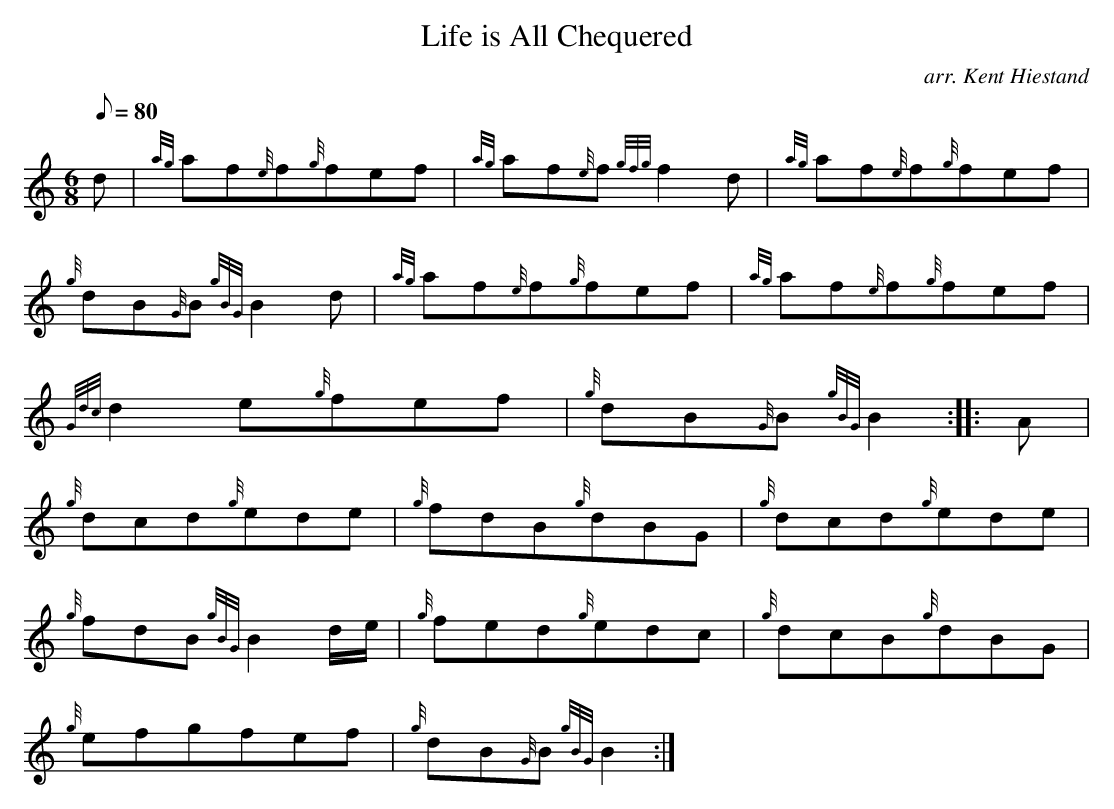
X:1
T:Life is All Chequered
M:6/8
L:1/8
Q:80
C:arr. Kent Hiestand
K:HP
d | \
{ag}af{e}f{g}fef | \
{ag}af{e}f{gfg}f2d | \
{ag}af{e}f{g}fef |
{g}dB{G}B{gBG}B2d | \
{ag}af{e}f{g}fef | \
{ag}af{e}f{g}fef |
{Gdc}d2e{g}fef | \
{g}dB{G}B{gBG}B2 :: \
A |
{g}dcd{g}ede | \
{g}fdB{g}dBG | \
{g}dcd{g}ede |
{g}fdB{gBG}B2d/2e/2 | \
{g}fed{g}edc | \
{g}dcB{g}dBG |
{g}efgfef | \
{g}dB{G}B{gBG}B2 :|
